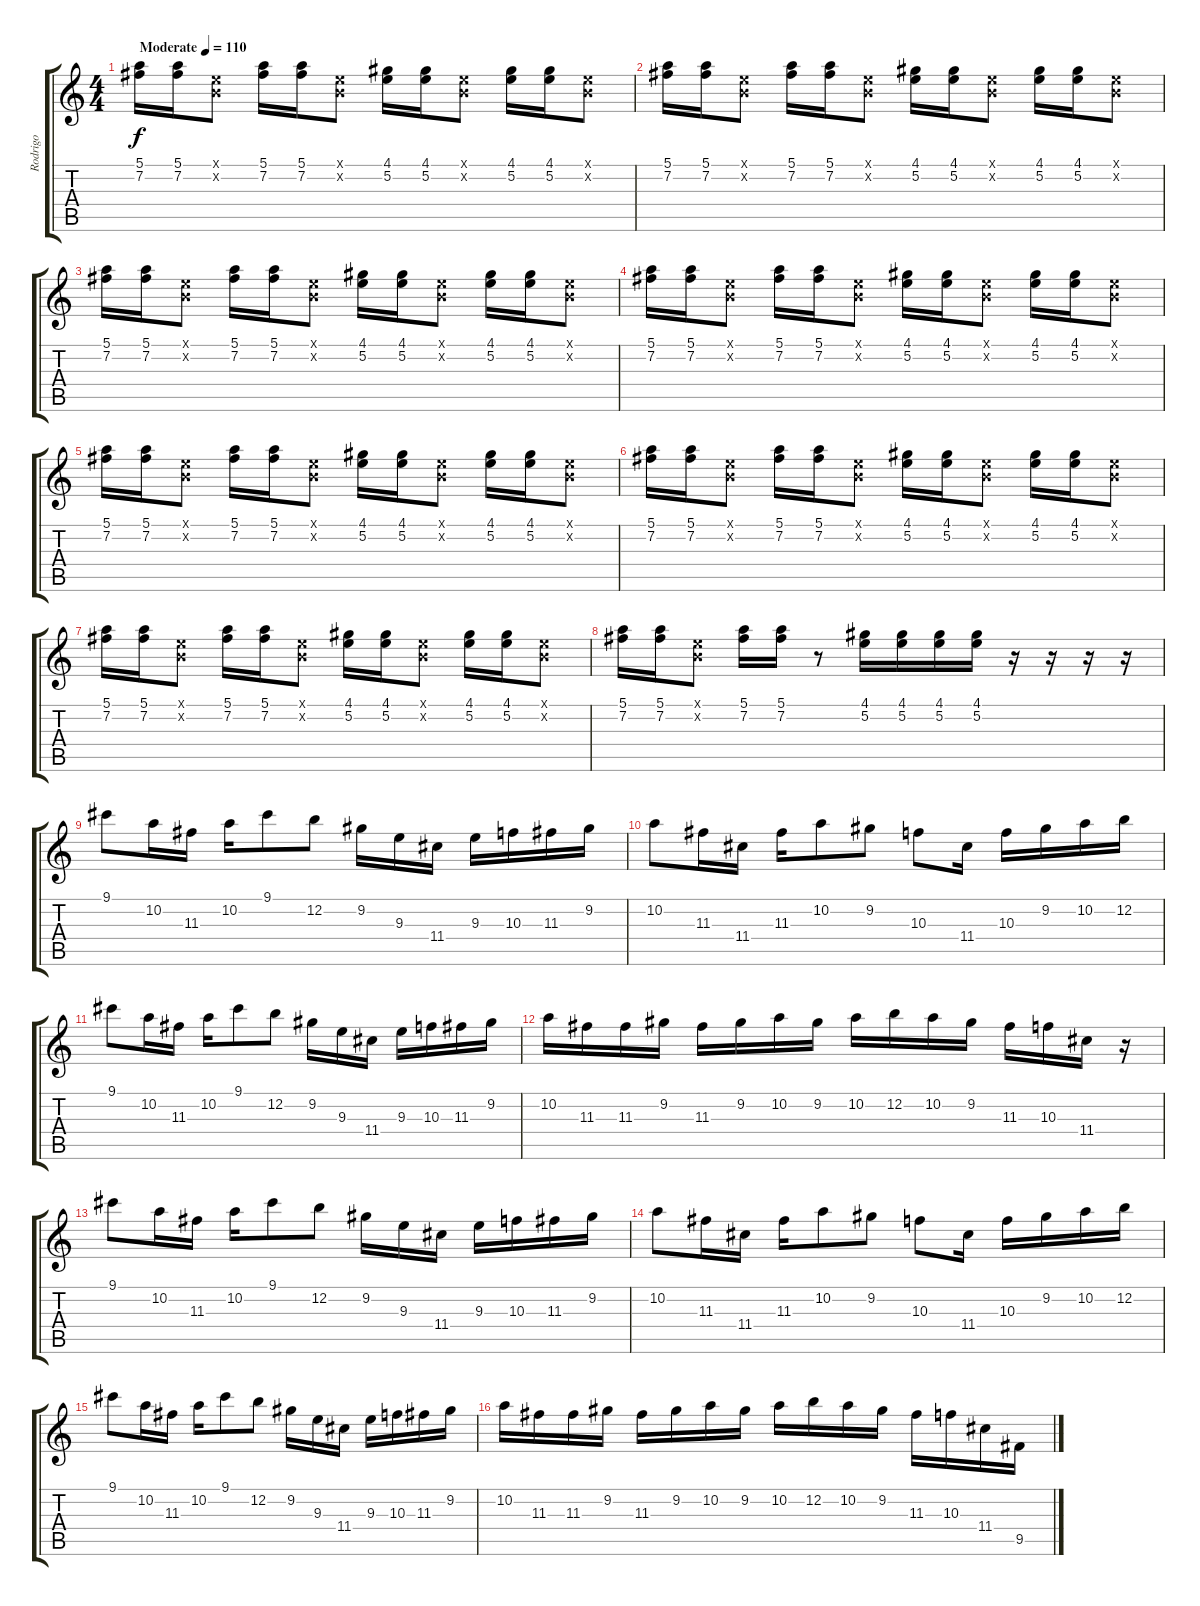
\track ("Rodrigo" "Rodrigo") {instrument acousticguitarsteel}
\staff {score tabs}
\tuning (E4 B3 G3 D3 A2 E2) {hide}
\ts (4 4)
\tempo (110 "Moderate")
\clef g2
\ks c
(5.1 7.2).16{dy f instrument acousticguitarsteel} (5.1 7.2).16 (0.1{x} 0.2{x}).8 (5.1 7.2).16 (5.1 7.2).16 (0.1{x} 0.2{x}).8 (4.1 5.2).16 (4.1 5.2).16 (0.1{x} 0.2{x}).8 (4.1 5.2).16 (4.1 5.2).16 (0.1{x} 0.2{x}).8 |
(5.1 7.2).16 (5.1 7.2).16 (0.1{x} 0.2{x}).8 (5.1 7.2).16 (5.1 7.2).16 (0.1{x} 0.2{x}).8 (4.1 5.2).16 (4.1 5.2).16 (0.1{x} 0.2{x}).8 (4.1 5.2).16 (4.1 5.2).16 (0.1{x} 0.2{x}).8 |
(5.1 7.2).16 (5.1 7.2).16 (0.1{x} 0.2{x}).8 (5.1 7.2).16 (5.1 7.2).16 (0.1{x} 0.2{x}).8 (4.1 5.2).16 (4.1 5.2).16 (0.1{x} 0.2{x}).8 (4.1 5.2).16 (4.1 5.2).16 (0.1{x} 0.2{x}).8 |
(5.1 7.2).16 (5.1 7.2).16 (0.1{x} 0.2{x}).8 (5.1 7.2).16 (5.1 7.2).16 (0.1{x} 0.2{x}).8 (4.1 5.2).16 (4.1 5.2).16 (0.1{x} 0.2{x}).8 (4.1 5.2).16 (4.1 5.2).16 (0.1{x} 0.2{x}).8 |
(5.1 7.2).16 (5.1 7.2).16 (0.1{x} 0.2{x}).8 (5.1 7.2).16 (5.1 7.2).16 (0.1{x} 0.2{x}).8 (4.1 5.2).16 (4.1 5.2).16 (0.1{x} 0.2{x}).8 (4.1 5.2).16 (4.1 5.2).16 (0.1{x} 0.2{x}).8 |
(5.1 7.2).16 (5.1 7.2).16 (0.1{x} 0.2{x}).8 (5.1 7.2).16 (5.1 7.2).16 (0.1{x} 0.2{x}).8 (4.1 5.2).16 (4.1 5.2).16 (0.1{x} 0.2{x}).8 (4.1 5.2).16 (4.1 5.2).16 (0.1{x} 0.2{x}).8 |
(5.1 7.2).16 (5.1 7.2).16 (0.1{x} 0.2{x}).8 (5.1 7.2).16 (5.1 7.2).16 (0.1{x} 0.2{x}).8 (4.1 5.2).16 (4.1 5.2).16 (0.1{x} 0.2{x}).8 (4.1 5.2).16 (4.1 5.2).16 (0.1{x} 0.2{x}).8 |
(5.1 7.2).16 (5.1 7.2).16 (0.1{x} 0.2{x}).8 (5.1 7.2).16 (5.1 7.2).16 r.8 (4.1 5.2).16 (4.1 5.2).16 (4.1 5.2).16 (4.1 5.2).16 r.16 r.16 r.16 r.16 |
9.1.8 10.2.16 11.3.16 10.2.16 9.1.8 12.2.8 9.2.16 9.3.16 11.4.16 9.3.16 10.3.16 11.3.16 9.2.16 |
10.2.8 11.3.16 11.4.16 11.3.16 10.2.8 9.2.8 10.3.8 11.4.16 10.3.16 9.2.16 10.2.16 12.2.16 |
9.1.8 10.2.16 11.3.16 10.2.16 9.1.8 12.2.8 9.2.16 9.3.16 11.4.16 9.3.16 10.3.16 11.3.16 9.2.16 |
10.2.16 11.3.16 11.3.16 9.2.16 11.3.16 9.2.16 10.2.16 9.2.16 10.2.16 12.2.16 10.2.16 9.2.16 11.3.16 10.3.16 11.4.16 r.16 |
9.1.8 10.2.16 11.3.16 10.2.16 9.1.8 12.2.8 9.2.16 9.3.16 11.4.16 9.3.16 10.3.16 11.3.16 9.2.16 |
10.2.8 11.3.16 11.4.16 11.3.16 10.2.8 9.2.8 10.3.8 11.4.16 10.3.16 9.2.16 10.2.16 12.2.16 |
9.1.8 10.2.16 11.3.16 10.2.16 9.1.8 12.2.8 9.2.16 9.3.16 11.4.16 9.3.16 10.3.16 11.3.16 9.2.16 |
10.2.16 11.3.16 11.3.16 9.2.16 11.3.16 9.2.16 10.2.16 9.2.16 10.2.16 12.2.16 10.2.16 9.2.16 11.3.16 10.3.16 11.4.16 9.5.16
